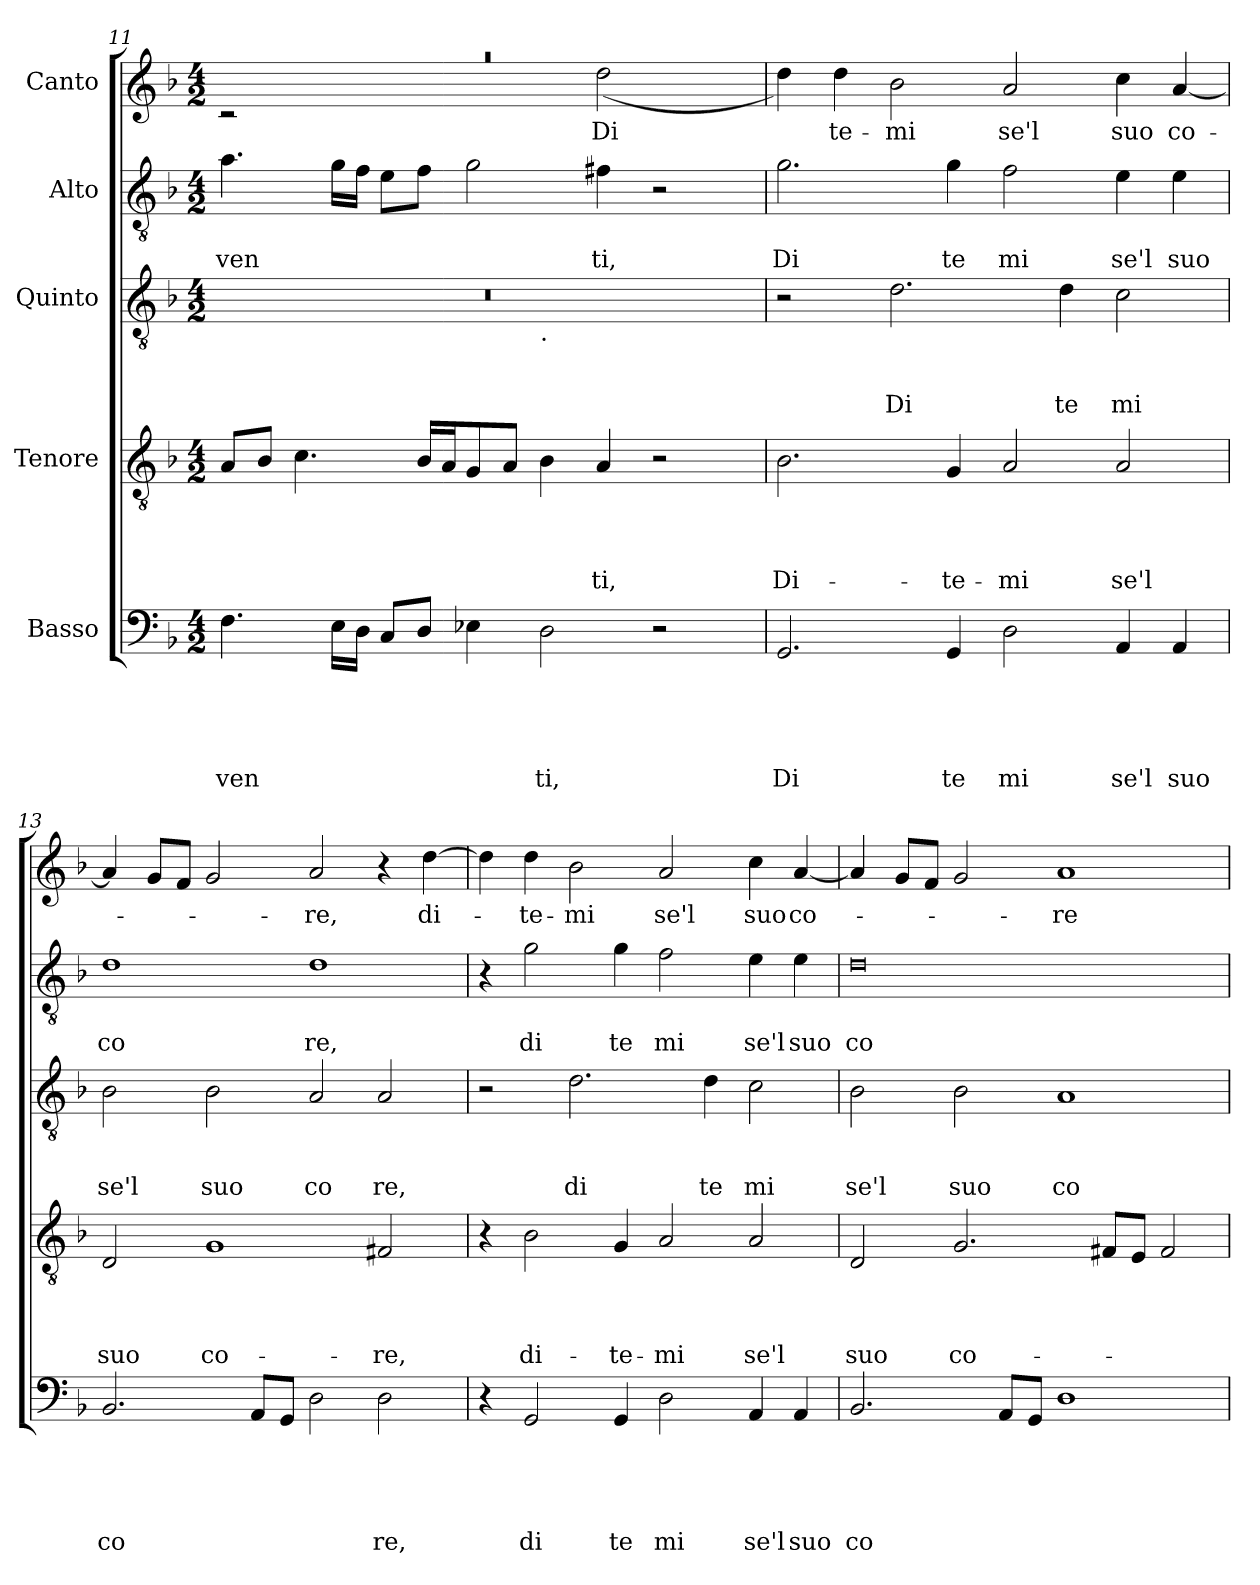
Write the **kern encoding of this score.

**kern	**text	**text	**text	**text	**text	**kern	**text	**text	**text	**text	**kern	**text	**text	**text	**kern	**text	**text	**kern	**text
*part5	*part5	*part5	*part5	*part5	*part5	*part4	*part4	*part4	*part4	*part4	*part3	*part3	*part3	*part3	*part2	*part2	*part2	*part1	*part1
*staff5	*staff5	*staff5	*staff5	*staff5	*staff5	*staff4	*staff4	*staff4	*staff4	*staff4	*staff3	*staff3	*staff3	*staff3	*staff2	*staff2	*staff2	*staff1	*staff1
*I"Basso	*	*	*	*	*	*I"Tenore	*	*	*	*	*I"Quinto	*	*	*	*I"Alto	*	*	*I"Canto	*
*clefF4	*	*	*	*	*	*clefGv2	*	*	*	*	*clefGv2	*	*	*	*clefGv2	*	*	*clefG2	*
*ITrd-3c-5	*	*	*	*	*	*	*	*	*	*	*ITrd-3c-5	*	*	*	*ITrd-3c-5	*	*	*ITrd-3c-5	*
*k[b-e-]	*	*	*	*	*	*k[b-]	*	*	*	*	*k[b-e-]	*	*	*	*k[b-e-]	*	*	*k[b-e-]	*
*B-:	*	*	*	*	*	*F:	*	*	*	*	*B-:	*	*	*	*B-:	*	*	*B-:	*
*M4/2	*	*	*	*	*	*M4/2	*	*	*	*	*M4/2	*	*	*	*M4/2	*	*	*M4/2	*
=11	=11	=11	=11	=11	=11	=11	=11	=11	=11	=11	=11	=11	=11	=11	=11	=11	=11	=11	=11
!	!	!	!	!	!LO:LY:b	!	!	!	!	!	!	!	!	!	!	!	!LO:LY:b	!LO:N:vis=1	!
*	*	*	*	*	*	*	*	*	*	*	*^	*	*	*	*	*	*	*^	*
4.B-\	.	.	.	.	ven	8A/L	.	.	.	.	0r	1ryy	.	.	.	4.dd\	.	ven	0raa	2rc	.
.	.	.	.	.	.	8B-/J	.	.	.	.	.	.	.	.	.	.	.	.	.	.	.
.	.	.	.	.	.	4.c\	.	.	.	.	.	.	.	.	.	.	.	.	.	.	.
16A\LL	.	.	.	.	.	.	.	.	.	.	.	.	.	.	.	16cc\LL	.	.	.	.	.
16G\JJ	.	.	.	.	.	.	.	.	.	.	.	.	.	.	.	16b-\JJ	.	.	.	.	.
8F/L	.	.	.	.	.	.	.	.	.	.	.	.	.	.	.	8a\L	.	.	.	2.ryy	.
8G/J	.	.	.	.	.	16B-/LL	.	.	.	.	.	.	.	.	.	8b-\J	.	.	.	.	.
.	.	.	.	.	.	16A/J	.	.	.	.	.	.	.	.	.	.	.	.	.	.	.
4A-\	.	.	.	.	.	8G/	.	.	.	.	.	.	.	.	.	2cc\	.	.	.	.	.
.	.	.	.	.	.	8A/J	.	.	.	.	.	.	.	.	.	.	.	.	.	.	.
!	!	!	!	!	!	!	!	!	!	!	!	!LO:TX:b:t=.	!	!	!	!	!	!	!	!	!
!	!	!	!	!	!LO:LY:b	!	!	!	!	!	!	!	!	!	!	!	!	!	!	!	!
2G\	.	.	.	.	ti,	4B-\	.	.	.	.	.	1ryy	.	.	.	.	.	.	.	.	.
!	!	!	!	!	!	!	!	!	!	!LO:LY:b	!	!	!	!	!	!	!	!LO:LY:b	!	!	!LO:LY:b
.	.	.	.	.	.	4A/	.	.	.	-ti,	.	.	.	.	.	4bn\	.	ti,	.	(>2gg\	Di-
2r	.	.	.	.	.	2r	.	.	.	.	.	.	.	.	.	2r	.	.	.	.	.
.	.	.	.	.	.	.	.	.	.	.	.	.	.	.	.	.	.	.	.	4ryy	.
=12	=12	=12	=12	=12	=12	=12	=12	=12	=12	=12	=12	=12	=12	=12	=12	=12	=12	=12	=12	=12	=12
!	!	!	!	!	!LO:LY:b	!	!	!	!	!LO:LY:b	!	!	!	!	!	!	!	!LO:LY:b	!	!	!
*	*	*	*	*	*	*	*	*	*	*	*v	*v	*	*	*	*	*	*	*v	*v	*
2.C/	.	.	.	.	Di	2.B-\	.	.	.	Di-	2r	.	.	.	2.cc\	.	Di	4gg\)	.
!	!	!	!	!	!	!	!	!	!	!	!	!	!	!	!	!	!	!	!LO:LY:b
.	.	.	.	.	.	.	.	.	.	.	.	.	.	.	.	.	.	4gg\	-te-
!	!	!	!	!	!	!	!	!	!	!	!	!	!	!LO:LY:b	!	!	!	!	!LO:LY:b
.	.	.	.	.	.	.	.	.	.	.	2.g\	.	.	Di	.	.	.	2ee-\	-mi
!	!	!	!	!	!LO:LY:b	!	!	!	!	!LO:LY:b	!	!	!	!	!	!	!LO:LY:b	!	!
4C/	.	.	.	.	te	4G/	.	.	.	-te-	.	.	.	.	4cc\	.	te	.	.
!	!	!	!	!	!LO:LY:b	!	!	!	!	!LO:LY:b	!	!	!	!	!	!	!LO:LY:b	!	!LO:LY:b
2G\	.	.	.	.	mi	2A/	.	.	.	-mi	.	.	.	.	2b-\	.	mi	2dd/	se'l
!	!	!	!	!	!	!	!	!	!	!	!	!	!	!LO:LY:b	!	!	!	!	!
.	.	.	.	.	.	.	.	.	.	.	4g\	.	.	te	.	.	.	.	.
!	!	!	!	!	!LO:LY:b	!	!	!	!	!LO:LY:b	!	!	!	!LO:LY:b	!	!	!LO:LY:b	!	!LO:LY:b
4D/	.	.	.	.	se'l	2A/	.	.	.	se'l	2f\	.	.	mi	4a\	.	se'l	4ff\	suo
!	!	!	!	!	!LO:LY:b	!	!	!	!	!	!	!	!	!	!	!	!LO:LY:b	!	!LO:LY:b
4D/	.	.	.	.	suo	.	.	.	.	.	.	.	.	.	4a\	.	suo	[<4dd/	co-
=13	=13	=13	=13	=13	=13	=13	=13	=13	=13	=13	=13	=13	=13	=13	=13	=13	=13	=13	=13
!	!	!	!	!	!LO:LY:b	!	!	!	!	!LO:LY:b	!	!	!	!LO:LY:b	!	!	!LO:LY:b	!	!
2.E-/	.	.	.	.	co	2D/	.	.	.	suo	2e-\	.	.	se'l	1g	.	co	4dd/]	.
.	.	.	.	.	.	.	.	.	.	.	.	.	.	.	.	.	.	8cc/L	.
.	.	.	.	.	.	.	.	.	.	.	.	.	.	.	.	.	.	8b-/J	.
!	!	!	!	!	!	!	!	!	!	!LO:LY:b	!	!	!	!LO:LY:b	!	!	!	!	!
.	.	.	.	.	.	1G	.	.	.	co-	2e-\	.	.	suo	.	.	.	2cc/	.
8D/L	.	.	.	.	.	.	.	.	.	.	.	.	.	.	.	.	.	.	.
8C/J	.	.	.	.	.	.	.	.	.	.	.	.	.	.	.	.	.	.	.
!	!	!	!	!	!	!	!	!	!	!	!	!	!	!LO:LY:b	!	!	!LO:LY:b	!	!LO:LY:b
2G\	.	.	.	.	.	.	.	.	.	.	2d/	.	.	co	1g	.	re,	2dd/	-re,
!	!	!	!	!	!LO:LY:b	!	!	!	!	!LO:LY:b	!	!	!	!LO:LY:b	!	!	!	!	!
2G\	.	.	.	.	re,	2F#X/	.	.	.	-re,	2d/	.	.	re,	.	.	.	4r	.
!	!	!	!	!	!	!	!	!	!	!	!	!	!	!	!	!	!	!	!LO:LY:b
.	.	.	.	.	.	.	.	.	.	.	.	.	.	.	.	.	.	[>4gg\	di-
=14	=14	=14	=14	=14	=14	=14	=14	=14	=14	=14	=14	=14	=14	=14	=14	=14	=14	=14	=14
4r	.	.	.	.	.	4r	.	.	.	.	2r	.	.	.	4r	.	.	4gg\]	.
!	!	!	!	!	!LO:LY:b	!	!	!	!	!LO:LY:b	!	!	!	!	!	!	!LO:LY:b	!	!LO:LY:b
2C/	.	.	.	.	di	2B-\	.	.	.	di-	.	.	.	.	2cc\	.	di	4gg\	-te-
!	!	!	!	!	!	!	!	!	!	!	!	!	!	!LO:LY:b	!	!	!	!	!LO:LY:b
.	.	.	.	.	.	.	.	.	.	.	2.g\	.	.	di	.	.	.	2ee-\	-mi
!	!	!	!	!	!LO:LY:b	!	!	!	!	!LO:LY:b	!	!	!	!	!	!	!LO:LY:b	!	!
4C/	.	.	.	.	te	4G/	.	.	.	-te-	.	.	.	.	4cc\	.	te	.	.
!	!	!	!	!	!LO:LY:b	!	!	!	!	!LO:LY:b	!	!	!	!	!	!	!LO:LY:b	!	!LO:LY:b
2G\	.	.	.	.	mi	2A/	.	.	.	-mi	.	.	.	.	2b-\	.	mi	2dd/	se'l
!	!	!	!	!	!	!	!	!	!	!	!	!	!	!LO:LY:b	!	!	!	!	!
.	.	.	.	.	.	.	.	.	.	.	4g\	.	.	te	.	.	.	.	.
!	!	!	!	!	!LO:LY:b	!	!	!	!	!LO:LY:b	!	!	!	!LO:LY:b	!	!	!LO:LY:b	!	!LO:LY:b
4D/	.	.	.	.	se'l	2A/	.	.	.	se'l	2f\	.	.	mi	4a\	.	se'l	4ff\	suo
!	!	!	!	!	!LO:LY:b	!	!	!	!	!	!	!	!	!	!	!	!LO:LY:b	!	!LO:LY:b
4D/	.	.	.	.	suo	.	.	.	.	.	.	.	.	.	4a\	.	suo	[>4dd/	co-
!!LO:PB:g=z
=15	=15	=15	=15	=15	=15	=15	=15	=15	=15	=15	=15	=15	=15	=15	=15	=15	=15	=15	=15
!	!	!	!	!	!LO:LY:b	!	!	!	!	!LO:LY:b	!	!	!	!LO:LY:b	!	!	!LO:LY:b	!	!
2.E-/	.	.	.	.	co	2D/	.	.	.	suo	2e-\	.	.	se'l	0g	.	co-	4dd/]	.
.	.	.	.	.	.	.	.	.	.	.	.	.	.	.	.	.	.	8cc/L	.
.	.	.	.	.	.	.	.	.	.	.	.	.	.	.	.	.	.	8b-/J	.
!	!	!	!	!	!	!	!	!	!	!LO:LY:b	!	!	!	!LO:LY:b	!	!	!	!	!
.	.	.	.	.	.	2.G/	.	.	.	co-	2e-\	.	.	suo	.	.	.	2cc/	.
8D/L	.	.	.	.	.	.	.	.	.	.	.	.	.	.	.	.	.	.	.
8C/J	.	.	.	.	.	.	.	.	.	.	.	.	.	.	.	.	.	.	.
!	!	!	!	!	!	!	!	!	!	!	!	!	!	!LO:LY:b	!	!	!	!	!LO:LY:b
1G	.	.	.	.	.	.	.	.	.	.	1d	.	.	co	.	.	.	1dd	-re
.	.	.	.	.	.	8F#/L	.	.	.	.	.	.	.	.	.	.	.	.	.
.	.	.	.	.	.	8E/J	.	.	.	.	.	.	.	.	.	.	.	.	.
.	.	.	.	.	.	2F#/	.	.	.	.	.	.	.	.	.	.	.	.	.
=	=	=	=	=	=	=	=	=	=	=	=	=	=	=	=	=	=	=	=
*-	*-	*-	*-	*-	*-	*-	*-	*-	*-	*-	*-	*-	*-	*-	*-	*-	*-	*-	*-
